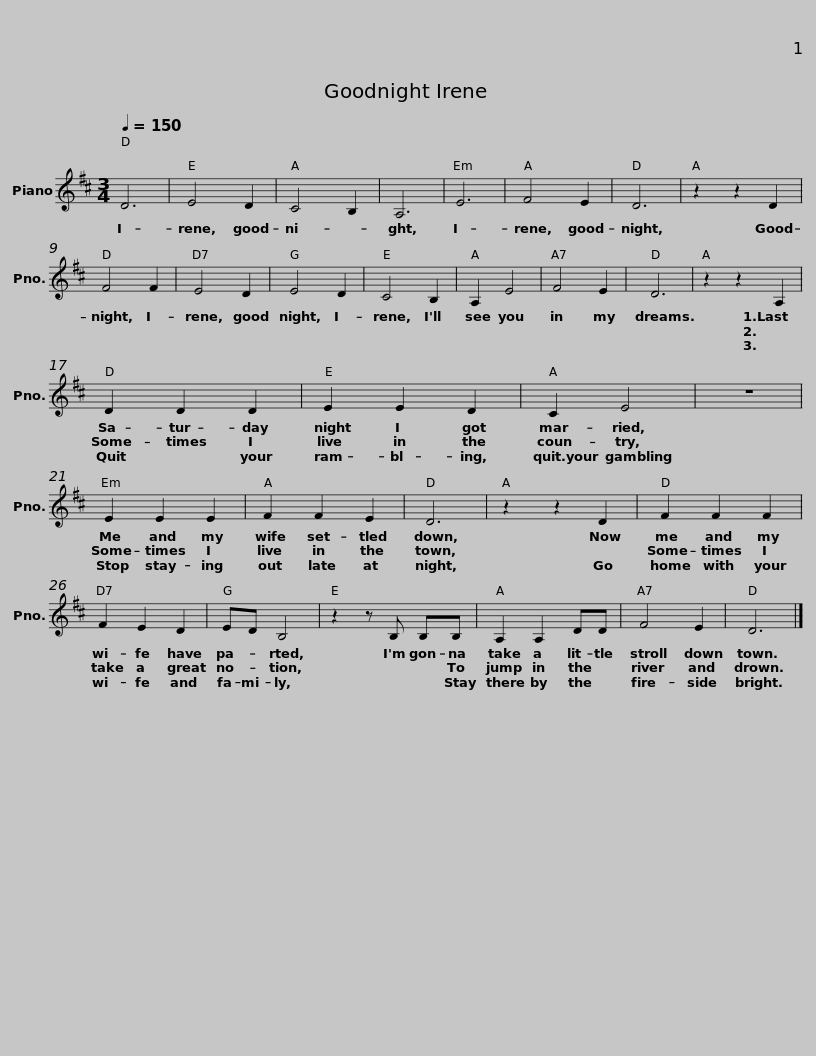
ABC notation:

X:1
L:1/8
Q:1/4=150
M:3/4
I:linebreak $
K:D
V:1 treble
V:1
 D6 | E4 D2 | C4 B,2 | A,6 | E6 | %5
 F4 E2 | D6 | z2 z2 D2 | F4 F2 |$ E4 D2 | %10
 E4 D2 | C4 B,2 | A,2 E4 | F4 E2 | D6 | %15
 z2 z2 A,2 |$ D2 D2 D2 | E2 E2 D2 | C2 E4 | z6 | %20
 E2 E2 E2 |$ F2 F2 E2 | D6 | z2 z2 D2 | F2 F2 F2 | %25
 F2 E2 D2 | ED B,4 |$ z2 z B, B,B, | A,2 A,2 DD | F4 E2 | %30
 D6 |] %31
